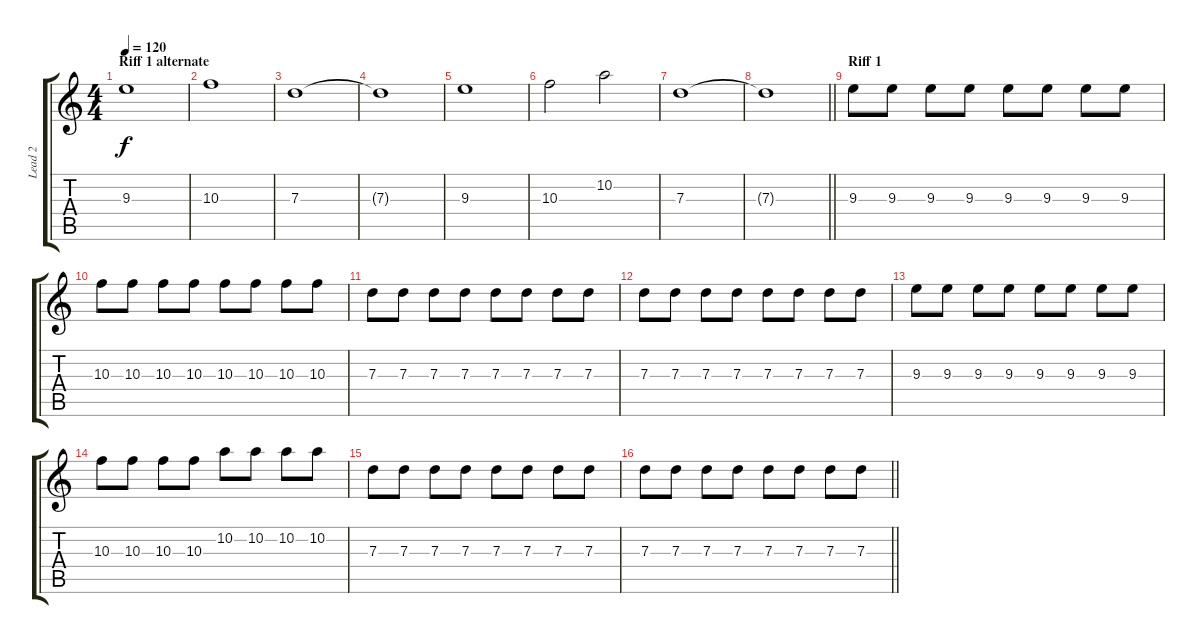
\track ("Lead 2" "Lead 2") {instrument distortionguitar}
\staff {score tabs}
\tuning (E4 B3 G3 D3 A2 E2) {hide}
\ts (4 4)
\section ("" "Riff 1 alternate")
\tempo 120
\clef g2
\ks c
9.3.1{dy f} |
10.3.1 |
7.3.1 |
7.3{t}.1 |
9.3.1 |
10.3.2 10.2.2 |
7.3.1 |
\barLineRight lightlight
7.3{t}.1 |
\section ("" "Riff 1")
9.3.8 9.3.8 9.3.8 9.3.8 9.3.8 9.3.8 9.3.8 9.3.8 |
10.3.8 10.3.8 10.3.8 10.3.8 10.3.8 10.3.8 10.3.8 10.3.8 |
7.3.8 7.3.8 7.3.8 7.3.8 7.3.8 7.3.8 7.3.8 7.3.8 |
7.3.8 7.3.8 7.3.8 7.3.8 7.3.8 7.3.8 7.3.8 7.3.8 |
9.3.8 9.3.8 9.3.8 9.3.8 9.3.8 9.3.8 9.3.8 9.3.8 |
10.3.8 10.3.8 10.3.8 10.3.8 10.2.8 10.2.8 10.2.8 10.2.8 |
7.3.8 7.3.8 7.3.8 7.3.8 7.3.8 7.3.8 7.3.8 7.3.8 |
\barLineRight lightlight
7.3.8 7.3.8 7.3.8 7.3.8 7.3.8 7.3.8 7.3.8 7.3.8
